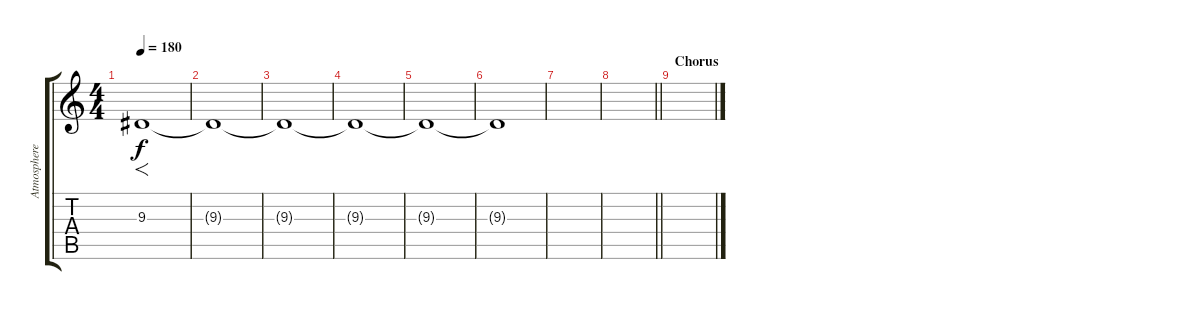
\track ("Atmosphere" "Atmosphere") {instrument pad5bowed}
\staff {score tabs}
\tuning (Eb4 Bb3 Gb3 Db3 Ab2 Db2) {hide}
\ts (4 4)
\tempo 180
\clef g2
\ks c
9.3.1{f dy f} |
9.3{t}.1 |
9.3{t}.1 |
9.3{t}.1 |
9.3{t}.1 |
9.3{t}.1 |
|
\barLineRight lightlight
|
\section ("" "Chorus")
